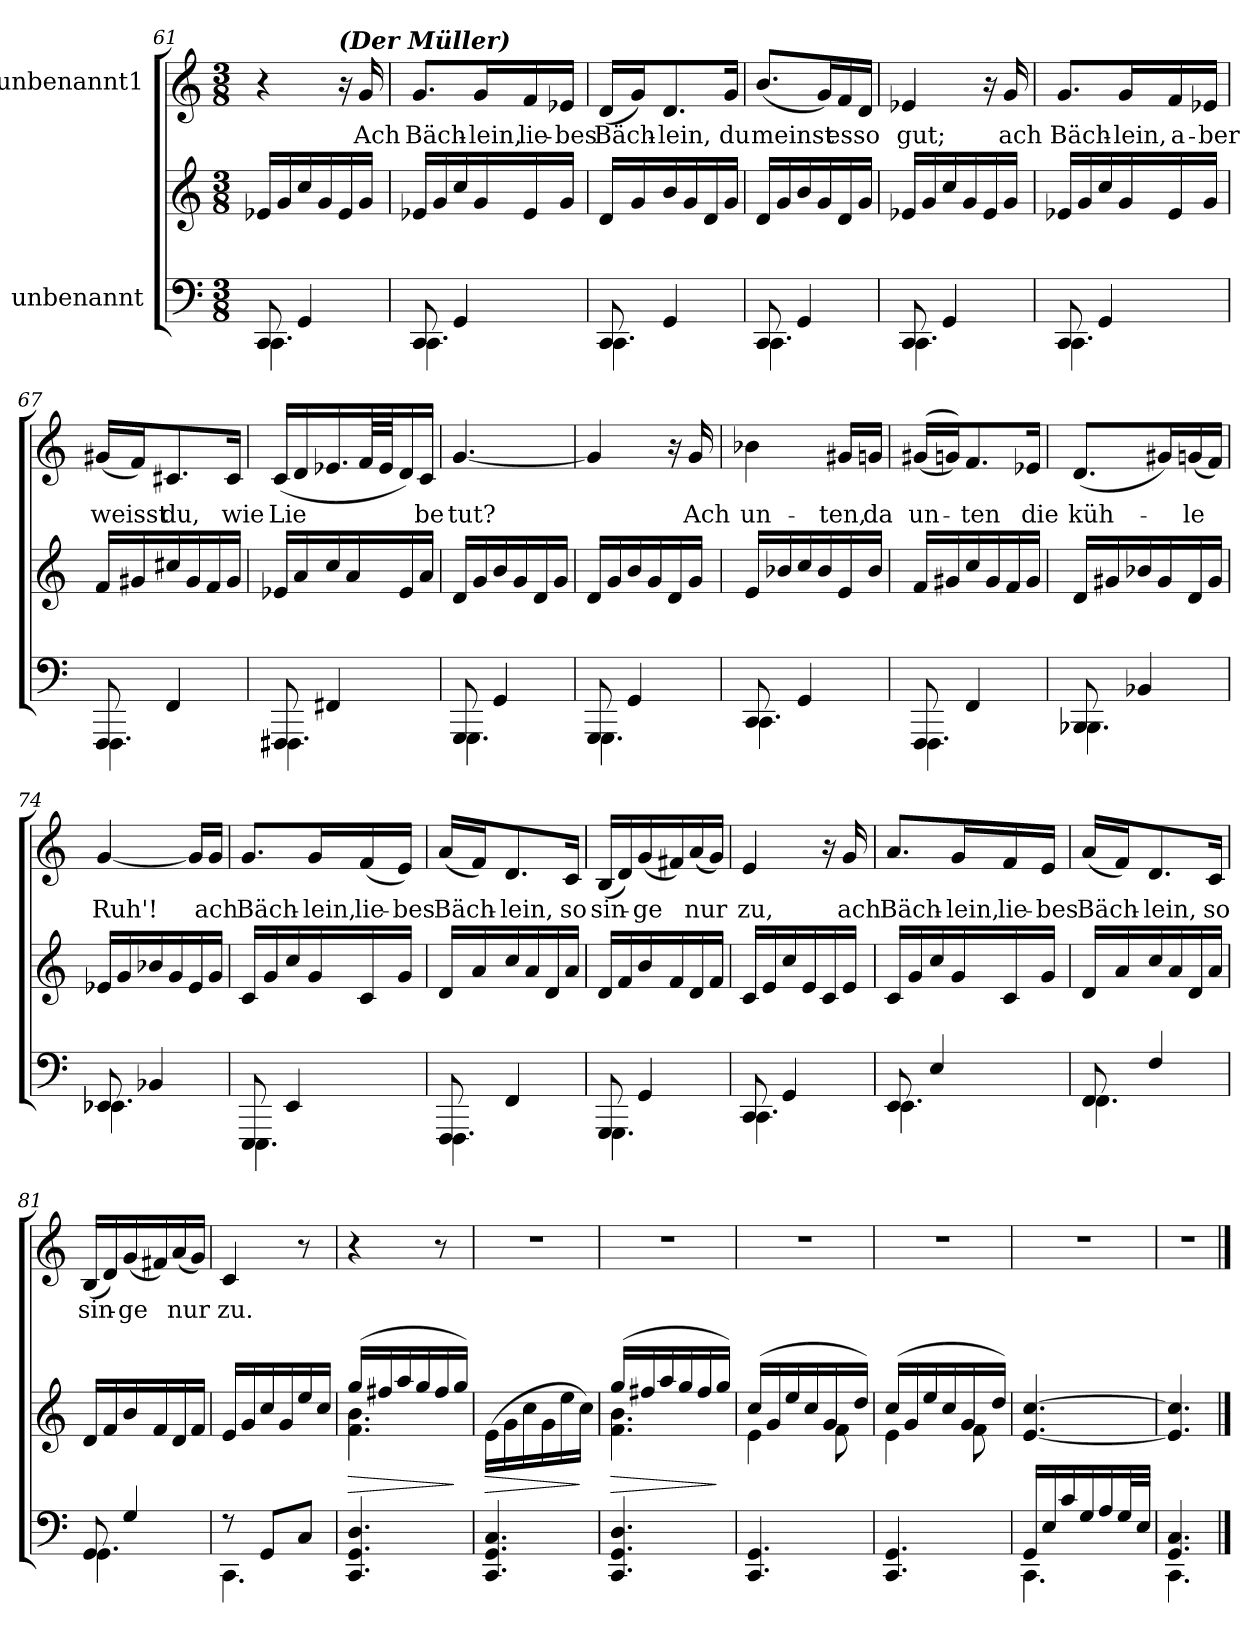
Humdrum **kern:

**kern	**kern	**dynam	**kern	**text
*part2	*part2	*part2	*part1	*part1
*staff3	*staff2	*staff2/3	*staff1	*staff1
*I"unbenannt	*	*	*I"unbenannt1	*
*clefF4	*clefG2	*	*clefG2	*
*k[]	*k[]	*	*k[]	*
*M3/8	*M3/8	*	*M3/8	*
=61	=61	=61	=61	=61
*^	*	*	*	*
8CC/	4.CC\	16e-X/LL	.	4r	.
.	.	16g/	.	.	.
4GG/	.	16cc/	.	.	.
.	.	16g/	.	.	.
!	!	!	!	!LO:TX:a:Bi:t=(Der Müller)	!
.	.	16e-/	.	16r	.
!	!	!	!	!	!LO:LY:b
.	.	16g/JJ	.	16g/	Ach
=62	=62	=62	=62	=62	=62
!	!	!	!	!	!LO:LY:b
8CC/	4.CC\	16e-X/LL	.	8.g/L	Bäch-
.	.	16g/	.	.	.
4GG/	.	16cc/	.	.	.
!	!	!	!	!	!LO:LY:b
.	.	16g/	.	16g/L	lein,
!	!	!	!	!	!LO:LY:b
.	.	16e-/	.	16f/	lie-
!	!	!	!	!	!LO:LY:b
.	.	16g/JJ	.	16e-X/JJ	bes
!!LO:PB:g=z
=63	=63	=63	=63	=63	=63
!	!	!	!	!	!LO:LY:b
8CC/	4.CC\	16d/LL	.	(16d/LL	Bäch-
.	.	16g/	.	16g/J)	.
!	!	!	!	!	!LO:LY:b
4GG/	.	16b/	.	8.d/	lein,
.	.	16g/	.	.	.
.	.	16d/	.	.	.
!	!	!	!	!	!LO:LY:b
.	.	16g/JJ	.	16g/Jk	du
=64	=64	=64	=64	=64	=64
!	!	!	!	!	!LO:LY:b
8CC/	4.CC\	16d/LL	.	(8.b/L	meinst
.	.	16g/	.	.	.
4GG/	.	16b/	.	.	.
.	.	16g/	.	16g/L)	.
!	!	!	!	!	!LO:LY:b
.	.	16d/	.	16f/	es
!	!	!	!	!	!LO:LY:b
.	.	16g/JJ	.	16d/JJ	so
!!LO:LB:g=z
=65	=65	=65	=65	=65	=65
!	!	!	!	!	!LO:LY:b
8CC/	4.CC\	16e-X/LL	.	4e-X/	gut;
.	.	16g/	.	.	.
4GG/	.	16cc/	.	.	.
.	.	16g/	.	.	.
.	.	16e-/	.	16r	.
!	!	!	!	!	!LO:LY:b
.	.	16g/JJ	.	16g/	ach
=66	=66	=66	=66	=66	=66
!	!	!	!	!	!LO:LY:b
8CC/	4.CC\	16e-X/LL	.	8.g/L	Bäch-
.	.	16g/	.	.	.
4GG/	.	16cc/	.	.	.
!	!	!	!	!	!LO:LY:b
.	.	16g/	.	16g/L	lein,
!	!	!	!	!	!LO:LY:b
.	.	16e-/	.	16f/	a-
!	!	!	!	!	!LO:LY:b
.	.	16g/JJ	.	16e-X/JJ	ber
=67	=67	=67	=67	=67	=67
!	!	!	!	!	!LO:LY:b
8FFF/	4.FFF\	16f/LL	.	(16g#X/LL	weisst
.	.	16g#X/	.	16f/J)	.
!	!	!	!	!	!LO:LY:b
4FF/	.	16cc#X/	.	8.c#X/	du,
.	.	16g#/	.	.	.
.	.	16f/	.	.	.
!	!	!	!	!	!LO:LY:b
.	.	16g#/JJ	.	16c#/Jk	wie
=68	=68	=68	=68	=68	=68
!	!	!	!	!	!LO:LY:b
8FFF#X/	4.FFF#\	16e-X/LL	.	(16c/LL	Lie
.	.	16a/	.	16d/	.
4FF#X/	.	16cc/	.	16.e-X/	.
.	.	16a/	.	.	.
.	.	.	.	64f/LL	.
.	.	.	.	64e-/JJ	.
.	.	16e-/	.	16d/)	.
!	!	!	!	!	!LO:LY:b
.	.	16a/JJ	.	16c/JJ	be
!!LO:LB:g=z
=69	=69	=69	=69	=69	=69
!	!	!	!	!	!LO:LY:b
8GGG/	4.GGG\	16d/LL	.	[4.g/	tut?
.	.	16g/	.	.	.
4GG/	.	16b/	.	.	.
.	.	16g/	.	.	.
.	.	16d/	.	.	.
.	.	16g/JJ	.	.	.
!!LO:LB:g=z
=70	=70	=70	=70	=70	=70
8GGG/	4.GGG\	16d/LL	.	4g/]	.
.	.	16g/	.	.	.
4GG/	.	16b/	.	.	.
.	.	16g/	.	.	.
.	.	16d/	.	16r	.
!	!	!	!	!	!LO:LY:b
.	.	16g/JJ	.	16g/	Ach
=71	=71	=71	=71	=71	=71
!	!	!	!	!	!LO:LY:b
8CC/	4.CC\	16e/LL	.	4b-X\	un-
.	.	16b-X/	.	.	.
4GG/	.	16cc/	.	.	.
.	.	16b-/	.	.	.
!	!	!	!	!	!LO:LY:b
.	.	16e/	.	16g#X/LL	ten,
!	!	!	!	!	!LO:LY:b
.	.	16b-/JJ	.	16gn/JJ	da
=72	=72	=72	=72	=72	=72
!	!	!	!	!	!LO:LY:b
8FFF/	4.FFF\	16f/LL	.	((16g#X/LL	un-
.	.	16g#X/	.	16gn/J))	.
!	!	!	!	!	!LO:LY:b
4FF/	.	16cc/	.	8.f/	ten
.	.	16g#/	.	.	.
.	.	16f/	.	.	.
!	!	!	!	!	!LO:LY:b
.	.	16g#/JJ	.	16e-X/Jk	die
=73	=73	=73	=73	=73	=73
!	!	!	!	!	!LO:LY:b
8BBB-X/	4.BBB-\	16d/LL	.	(8.d/L	küh-
.	.	16g#X/	.	.	.
4BB-X/	.	16b-X/	.	.	.
.	.	16g#/	.	16g#X/L)	.
!	!	!	!	!	!LO:LY:b
.	.	16d/	.	(16gn/	le
.	.	16g#/JJ	.	16f/JJ)	.
!!LO:LB:g=z
=74	=74	=74	=74	=74	=74
!	!	!	!	!	!LO:LY:b
8EE-X/	4.EE-\	16e-X/LL	.	[4g/	Ruh'!
.	.	16g/	.	.	.
4BB-X/	.	16b-X/	.	.	.
.	.	16g/	.	.	.
.	.	16e-/	.	16g/LL]	.
!	!	!	!	!	!LO:LY:b
.	.	16g/JJ	.	16g/JJ	ach
!!LO:PB:g=z
=75	=75	=75	=75	=75	=75
!	!	!	!	!	!LO:LY:b
8EEE/	4.EEE\	16c/LL	.	8.g/L	Bäch-
.	.	16g/	.	.	.
4EE/	.	16cc/	.	.	.
!	!	!	!	!	!LO:LY:b
.	.	16g/	.	16g/L	lein,
!	!	!	!	!	!LO:LY:b
.	.	16c/	.	(16f/	lie-
!	!	!	!	!	!LO:LY:b
.	.	16g/JJ	.	16e/JJ)	bes
=76	=76	=76	=76	=76	=76
!	!	!	!	!	!LO:LY:b
8FFF/	4.FFF\	16d/LL	.	(16a/LL	Bäch-
.	.	16a/	.	16f/J)	.
!	!	!	!	!	!LO:LY:b
4FF/	.	16cc/	.	8.d/	lein,
.	.	16a/	.	.	.
.	.	16d/	.	.	.
!	!	!	!	!	!LO:LY:b
.	.	16a/JJ	.	16c/Jk	so
=77	=77	=77	=77	=77	=77
!	!	!	!	!	!LO:LY:b
8GGG/	4.GGG\	16d/LL	.	(16B/LL	sin-
.	.	16f/	.	16d/)	.
!	!	!	!	!	!LO:LY:b
4GG/	.	16b/	.	(16g/	ge
.	.	16f/	.	16f#X/)	.
!	!	!	!	!	!LO:LY:b
.	.	16d/	.	(16a/	nur
.	.	16f/JJ	.	16g/JJ)	.
=78	=78	=78	=78	=78	=78
!	!	!	!	!	!LO:LY:b
8CC/	4.CC\	16c/LL	.	4e/	zu,
.	.	16e/	.	.	.
4GG/	.	16cc/	.	.	.
.	.	16e/	.	.	.
.	.	16c/	.	16r	.
!	!	!	!	!	!LO:LY:b
.	.	16e/JJ	.	16g/	ach
!!LO:LB:g=z
=79	=79	=79	=79	=79	=79
!	!	!	!	!	!LO:LY:b
8EE/	4.EE\	16c/LL	.	8.a/L	Bäch-
.	.	16g/	.	.	.
4E/	.	16cc/	.	.	.
!	!	!	!	!	!LO:LY:b
.	.	16g/	.	16g/L	lein,
!	!	!	!	!	!LO:LY:b
.	.	16c/	.	16f/	lie-
!	!	!	!	!	!LO:LY:b
.	.	16g/JJ	.	16e/JJ	bes
!!LO:LB:g=z
=80	=80	=80	=80	=80	=80
!	!	!	!	!	!LO:LY:b
8FF/	4.FF\	16d/LL	.	(16a/LL	Bäch-
.	.	16a/	.	16f/J)	.
!	!	!	!	!	!LO:LY:b
4F/	.	16cc/	.	8.d/	lein,
.	.	16a/	.	.	.
.	.	16d/	.	.	.
!	!	!	!	!	!LO:LY:b
.	.	16a/JJ	.	16c/Jk	so
=81	=81	=81	=81	=81	=81
!	!	!	!	!	!LO:LY:b
8GG/	4.GG\	16d/LL	.	(16B/LL	sin-
.	.	16f/	.	16d/)	.
!	!	!	!	!	!LO:LY:b
4G/	.	16b/	.	(16g/	ge
.	.	16f/	.	16f#X/)	.
!	!	!	!	!	!LO:LY:b
.	.	16d/	.	(16a/	nur
.	.	16f/JJ	.	16g/JJ)	.
=82	=82	=82	=82	=82	=82
!	!	!	!	!	!LO:LY:b
8r	4.CC\	16e/LL	.	4c/	zu.
.	.	16g/	.	.	.
8GG/L	.	16cc/	.	.	.
.	.	16g/	.	.	.
8C/J	.	16ee/	.	8r	.
.	.	16cc/JJ	.	.	.
*v	*v	*	*	*	*
=83	=83	=83	=83	=83
!	!	!LO:HP:b	!	!
*	*^	*	*	*
4.CC/ 4.GG/ 4.D/	(16gg/LL	4.f\ 4.b\	>	4r	.
.	16ff#X/	.	.	.	.
.	16aa/	.	.	.	.
.	16gg/	.	.	.	.
.	16ff#/	.	.	8r	.
.	16gg/JJ)	.	]	.	.
*	*v	*v	*	*	*
!!LO:LB:g=z
=84	=84	=84	=84	=84
!	!	!LO:HP:b	!	!
4.CC/ 4.GG/ 4.C/	(16e\LL	>	4.r	.
.	16g\	.	.	.
.	16cc\	.	.	.
.	16g\	.	.	.
.	16ee\	.	.	.
.	16cc\JJ)	]	.	.
=85	=85	=85	=85	=85
!	!	!LO:HP:b	!	!
*	*^	*	*	*
4.CC/ 4.GG/ 4.D/	(16gg/LL	4.f\ 4.b\	>	4.r	.
.	16ff#X/	.	.	.	.
.	16aa/	.	.	.	.
.	16gg/	.	.	.	.
.	16ff#/	.	.	.	.
.	16gg/JJ)	.	]	.	.
=86	=86	=86	=86	=86	=86
4.CC/ 4.GG/	(16cc/LL	4e\	.	4.r	.
.	16g/	.	.	.	.
.	16ee/	.	.	.	.
.	16cc/	.	.	.	.
.	16g/	8f\	.	.	.
.	16dd/JJ)	.	.	.	.
=87	=87	=87	=87	=87	=87
4.CC/ 4.GG/	(16cc/LL	4e\	.	4.r	.
.	16g/	.	.	.	.
.	16ee/	.	.	.	.
.	16cc/	.	.	.	.
.	16g/	8f\	.	.	.
.	16dd/JJ)	.	.	.	.
*	*v	*v	*	*	*
!!LO:PB:g=z
=88	=88	=88	=88	=88
*^	*	*	*	*
16GG/LL	4.CC\	[4.e/ [4.cc/	.	4.r	.
16E/	.	.	.	.	.
16c/	.	.	.	.	.
16G/	.	.	.	.	.
16A/	.	.	.	.	.
32G/L	.	.	.	.	.
32E/JJJ	.	.	.	.	.
=89	=89	=89	=89	=89	=89
4.GG/ 4.C/	4.CC\	4.e/] 4.cc/]	.	4.r	.
*v	*v	*	*	*	*
==	==	==	==	==
*-	*-	*-	*-	*-
